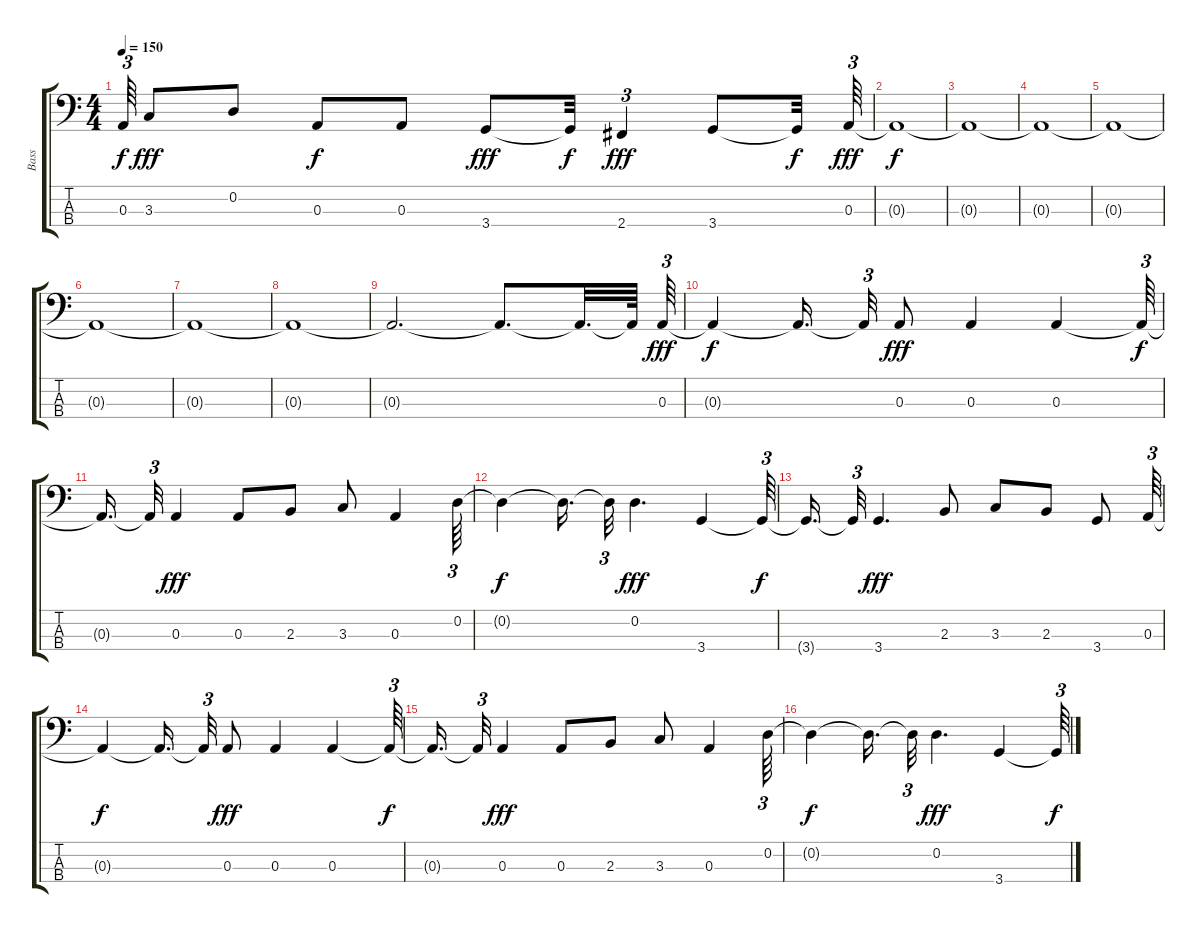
\track ("Bass" "Bass") {instrument electricbassfinger}
\staff {score tabs}
\tuning (G2 D2 A1 E1) {hide}
\ts (4 4)
\tempo 150
\clef f4
\ks c
0.3{t}.64{tu (3 2) dy f} 3.3.8{dy fff} 0.2.8 0.3.8{dy f} 0.3.8 3.4.8{dy fff} 3.4{t}.32{dy f} 2.4.4{tu (3 2) dy fff} 3.4.8 3.4{t}.32{dy f} 0.3.64{tu (3 2) dy fff} |
0.3{t}.1{dy f} |
0.3{t}.1 |
0.3{t}.1 |
0.3{t}.1 |
0.3{t}.1 |
0.3{t}.1 |
0.3{t}.1 |
0.3{t}.2{d} 0.3{t}.8{d} 0.3{t}.32{d} 0.3{t}.64 0.3.64{tu (3 2) dy fff} |
0.3{t}.4{dy f} 0.3{t}.16{d beam splitsecondary} 0.3{t}.32{tu (3 2)} 0.3.8{dy fff} 0.3.4 0.3.4 0.3{t}.64{tu (3 2) dy f} |
0.3{t}.16{d} 0.3{t}.32{tu (3 2)} 0.3.4{dy fff} 0.3.8 2.3.8 3.3.8 0.3.4 0.2.64{tu (3 2)} |
0.2{t}.4{dy f} 0.2{t}.16{d} 0.2{t}.32{tu (3 2)} 0.2.4{d dy fff} 3.4.4 3.4{t}.64{tu (3 2) dy f} |
3.4{t}.16{d} 3.4{t}.32{tu (3 2)} 3.4.4{d dy fff} 2.3.8 3.3.8 2.3.8 3.4.8 0.3.64{tu (3 2)} |
0.3{t}.4{dy f} 0.3{t}.16{d beam splitsecondary} 0.3{t}.32{tu (3 2)} 0.3.8{dy fff} 0.3.4 0.3.4 0.3{t}.64{tu (3 2) dy f} |
0.3{t}.16{d} 0.3{t}.32{tu (3 2)} 0.3.4{dy fff} 0.3.8 2.3.8 3.3.8 0.3.4 0.2.64{tu (3 2)} |
0.2{t}.4{dy f} 0.2{t}.16{d} 0.2{t}.32{tu (3 2)} 0.2.4{d dy fff} 3.4.4 3.4{t}.64{tu (3 2) dy f}
